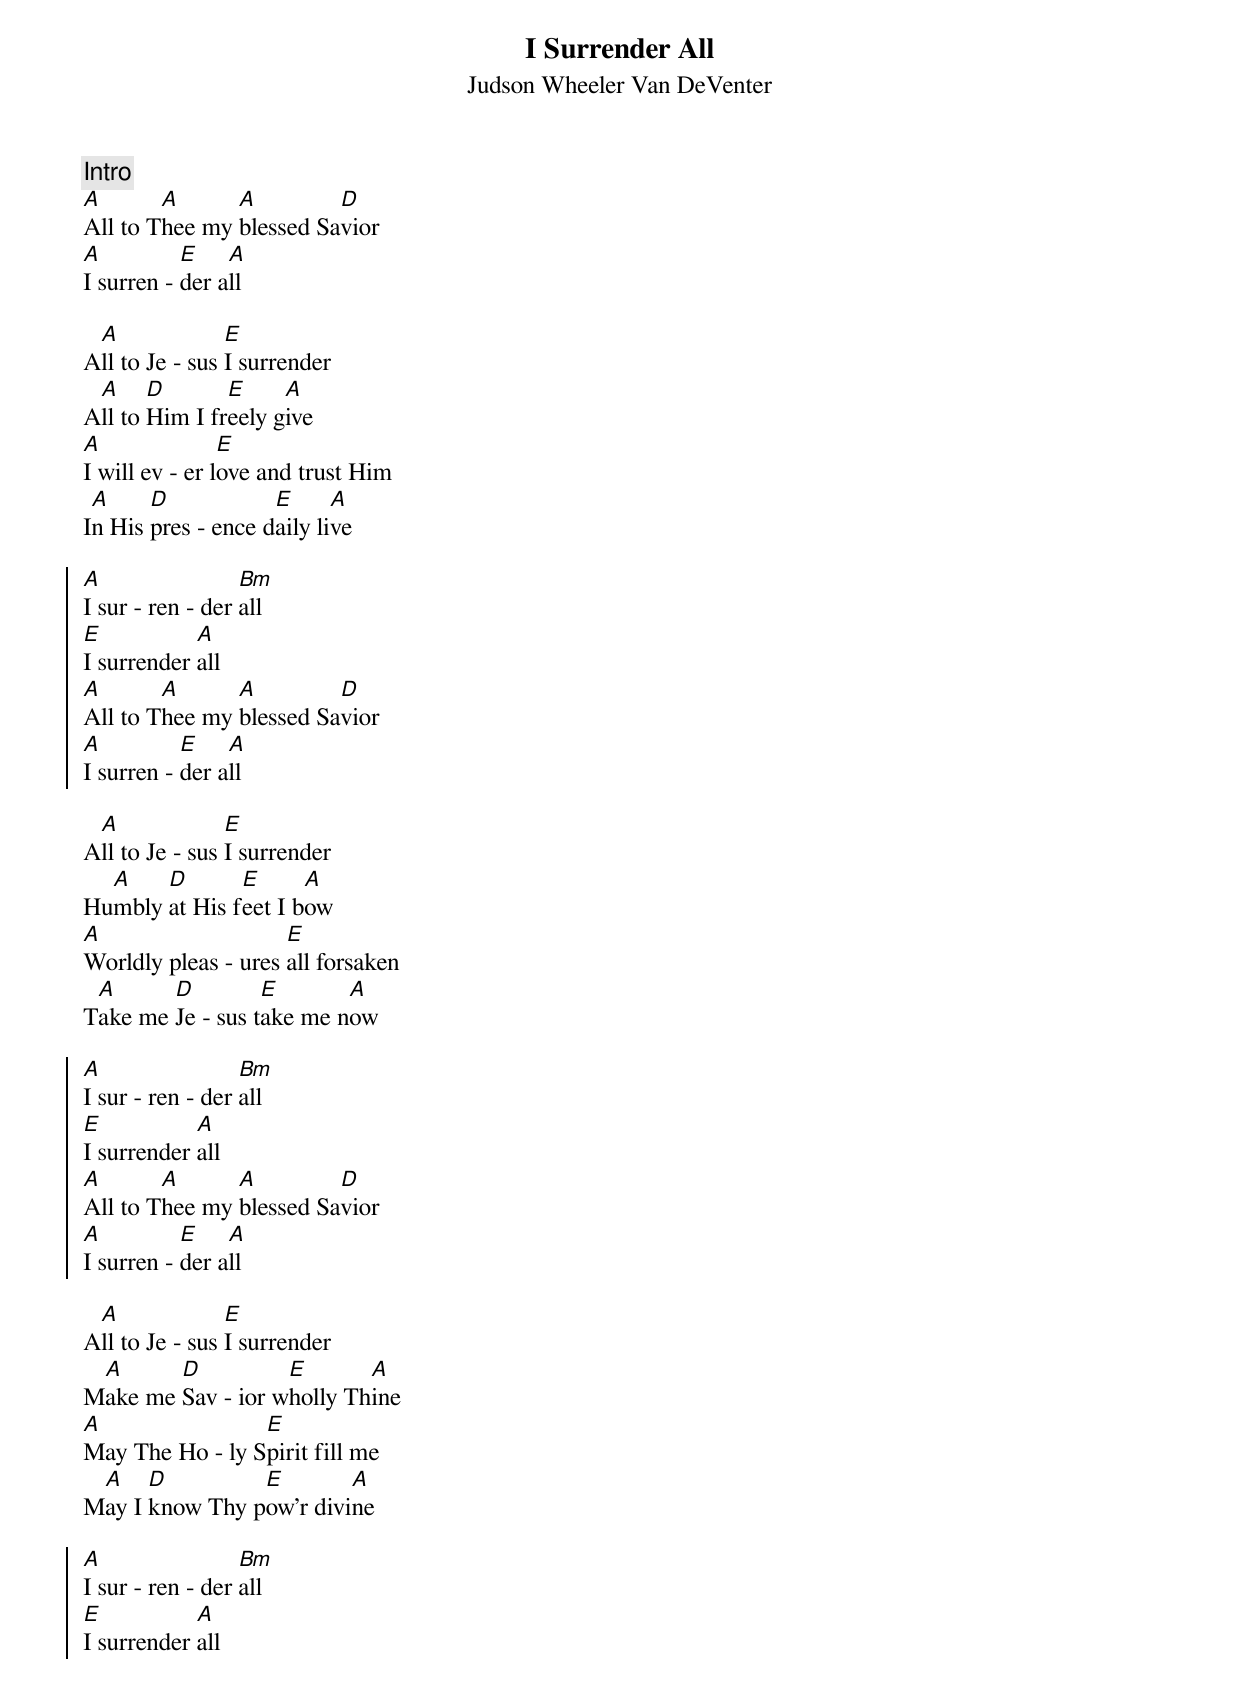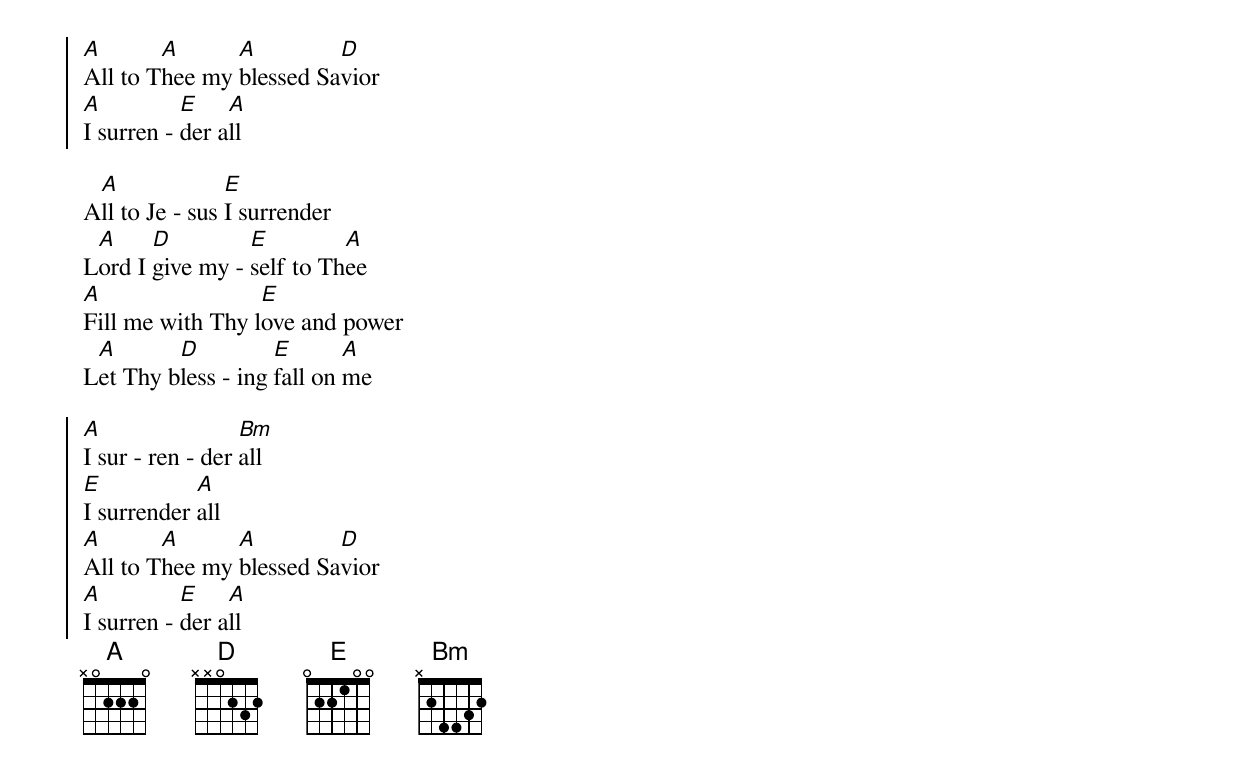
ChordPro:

{title:I Surrender All}
{subtitle:Judson Wheeler Van DeVenter}
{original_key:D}
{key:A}
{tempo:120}
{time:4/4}
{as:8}

{c:Intro}
[A]All to T[A]hee my [A]blessed Sa[D]vior
[A]I surren - [E]der a[A]ll

A[A]ll to Je - sus [E]I surrender
A[A]ll to [D]Him I fr[E]eely g[A]ive
[A]I will ev - er l[E]ove and trust Him
I[A]n His [D]pres - ence d[E]aily li[A]ve

{soc}
[A]I sur - ren - der [Bm]all
[E]I surrender [A]all
[A]All to T[A]hee my [A]blessed Sa[D]vior
[A]I surren - [E]der a[A]ll
{eoc}

A[A]ll to Je - sus [E]I surrender
Hu[A]mbly [D]at His f[E]eet I b[A]ow
[A]Worldly pleas - ures [E]all forsaken
T[A]ake me [D]Je - sus t[E]ake me n[A]ow

{soc}
[A]I sur - ren - der [Bm]all
[E]I surrender [A]all
[A]All to T[A]hee my [A]blessed Sa[D]vior
[A]I surren - [E]der a[A]ll
{eoc}

A[A]ll to Je - sus [E]I surrender
M[A]ake me [D]Sav - ior w[E]holly Th[A]ine
[A]May The Ho - ly S[E]pirit fill me
M[A]ay I [D]know Thy p[E]ow'r divi[A]ne

{soc}
[A]I sur - ren - der [Bm]all
[E]I surrender [A]all
[A]All to T[A]hee my [A]blessed Sa[D]vior
[A]I surren - [E]der a[A]ll
{eoc}

A[A]ll to Je - sus [E]I surrender
L[A]ord I [D]give my - [E]self to Th[A]ee
[A]Fill me with Thy l[E]ove and power
L[A]et Thy b[D]less - ing [E]fall on [A]me

{soc}
[A]I sur - ren - der [Bm]all
[E]I surrender [A]all
[A]All to T[A]hee my [A]blessed Sa[D]vior
[A]I surren - [E]der a[A]ll
{eoc}
